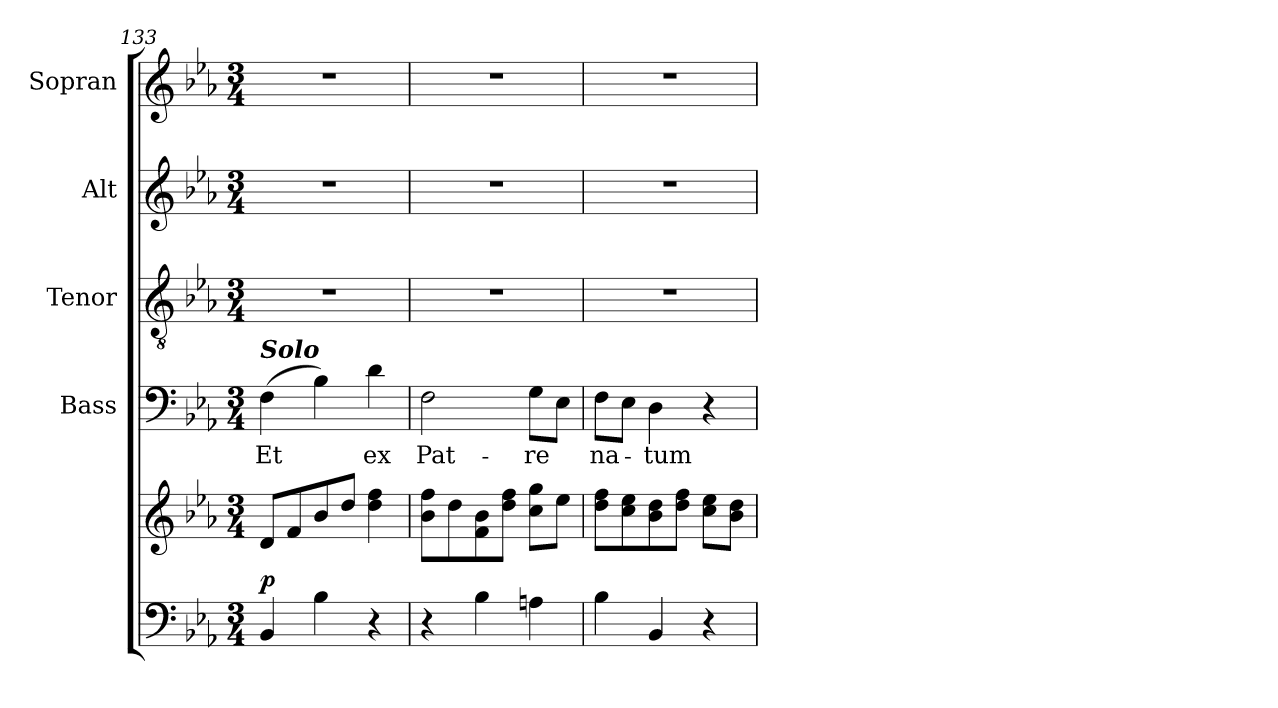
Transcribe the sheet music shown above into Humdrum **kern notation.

**kern	**kern	**dynam	**kern	**text	**kern	**kern	**kern
*part5	*part5	*part5	*part4	*part4	*part3	*part2	*part1
*staff6	*staff5	*staff5/6	*staff4	*staff4	*staff3	*staff2	*staff1
*	*	*	*I"Bass	*	*I"Tenor	*I"Alt	*I"Sopran
*	*	*	*I'B.	*	*I'T.	*I'A.	*I'S.
!!LO:LB:g=z
*clefF4	*clefG2	*	*clefF4	*	*clefGv2	*clefG2	*clefG2
*k[b-e-a-]	*k[b-e-a-]	*	*k[b-e-a-]	*	*k[b-e-a-]	*k[b-e-a-]	*k[b-e-a-]
*E-:	*E-:	*	*E-:	*	*E-:	*E-:	*E-:
*M3/4	*M3/4	*	*M3/4	*	*M3/4	*M3/4	*M3/4
=133	=133	=133	=133	=133	=133	=133	=133
!	!	!	!LO:TX:a:Bi:t=Solo	!	!	!	!
!	!	!LO:DY:a=2	!	!LO:LY:b	!	!	!
4BB-/	8d/L	p	(>4F\	Et	2.r	2.r	2.r
.	8f/	.	.	.	.	.	.
4B-\	8b-/	.	4B-\)	.	.	.	.
.	8dd/J	.	.	.	.	.	.
!	!	!	!	!LO:LY:b	!	!	!
4r	4dd\ 4ff\	.	4d\	ex	.	.	.
=134	=134	=134	=134	=134	=134	=134	=134
!	!	!	!	!LO:LY:b	!	!	!
4r	8b-\ 8ff\L	.	2F\	Pat-	2.r	2.r	2.r
.	8dd\	.	.	.	.	.	.
4B-\	8f\ 8b-\	.	.	.	.	.	.
.	8dd\ 8ff\J	.	.	.	.	.	.
!	!	!	!	!LO:LY:b	!	!	!
4An\	8cc\ 8gg\L	.	8G\L	-re	.	.	.
.	8ee-\J	.	8E-\J	.	.	.	.
=135	=135	=135	=135	=135	=135	=135	=135
!	!	!	!	!LO:LY:b	!	!	!
4B-\	8dd\ 8ff\L	.	8F\L	na-	2.r	2.r	2.r
.	8cc\ 8ee-\	.	8E-\J	.	.	.	.
!	!	!	!	!LO:LY:b	!	!	!
4BB-/	8b-\ 8dd\	.	4D\	-tum	.	.	.
.	8dd\ 8ff\J	.	.	.	.	.	.
4r	8cc\ 8ee-\L	.	4r	.	.	.	.
.	8b-\ 8dd\J	.	.	.	.	.	.
=	=	=	=	=	=	=	=
*-	*-	*-	*-	*-	*-	*-	*-
